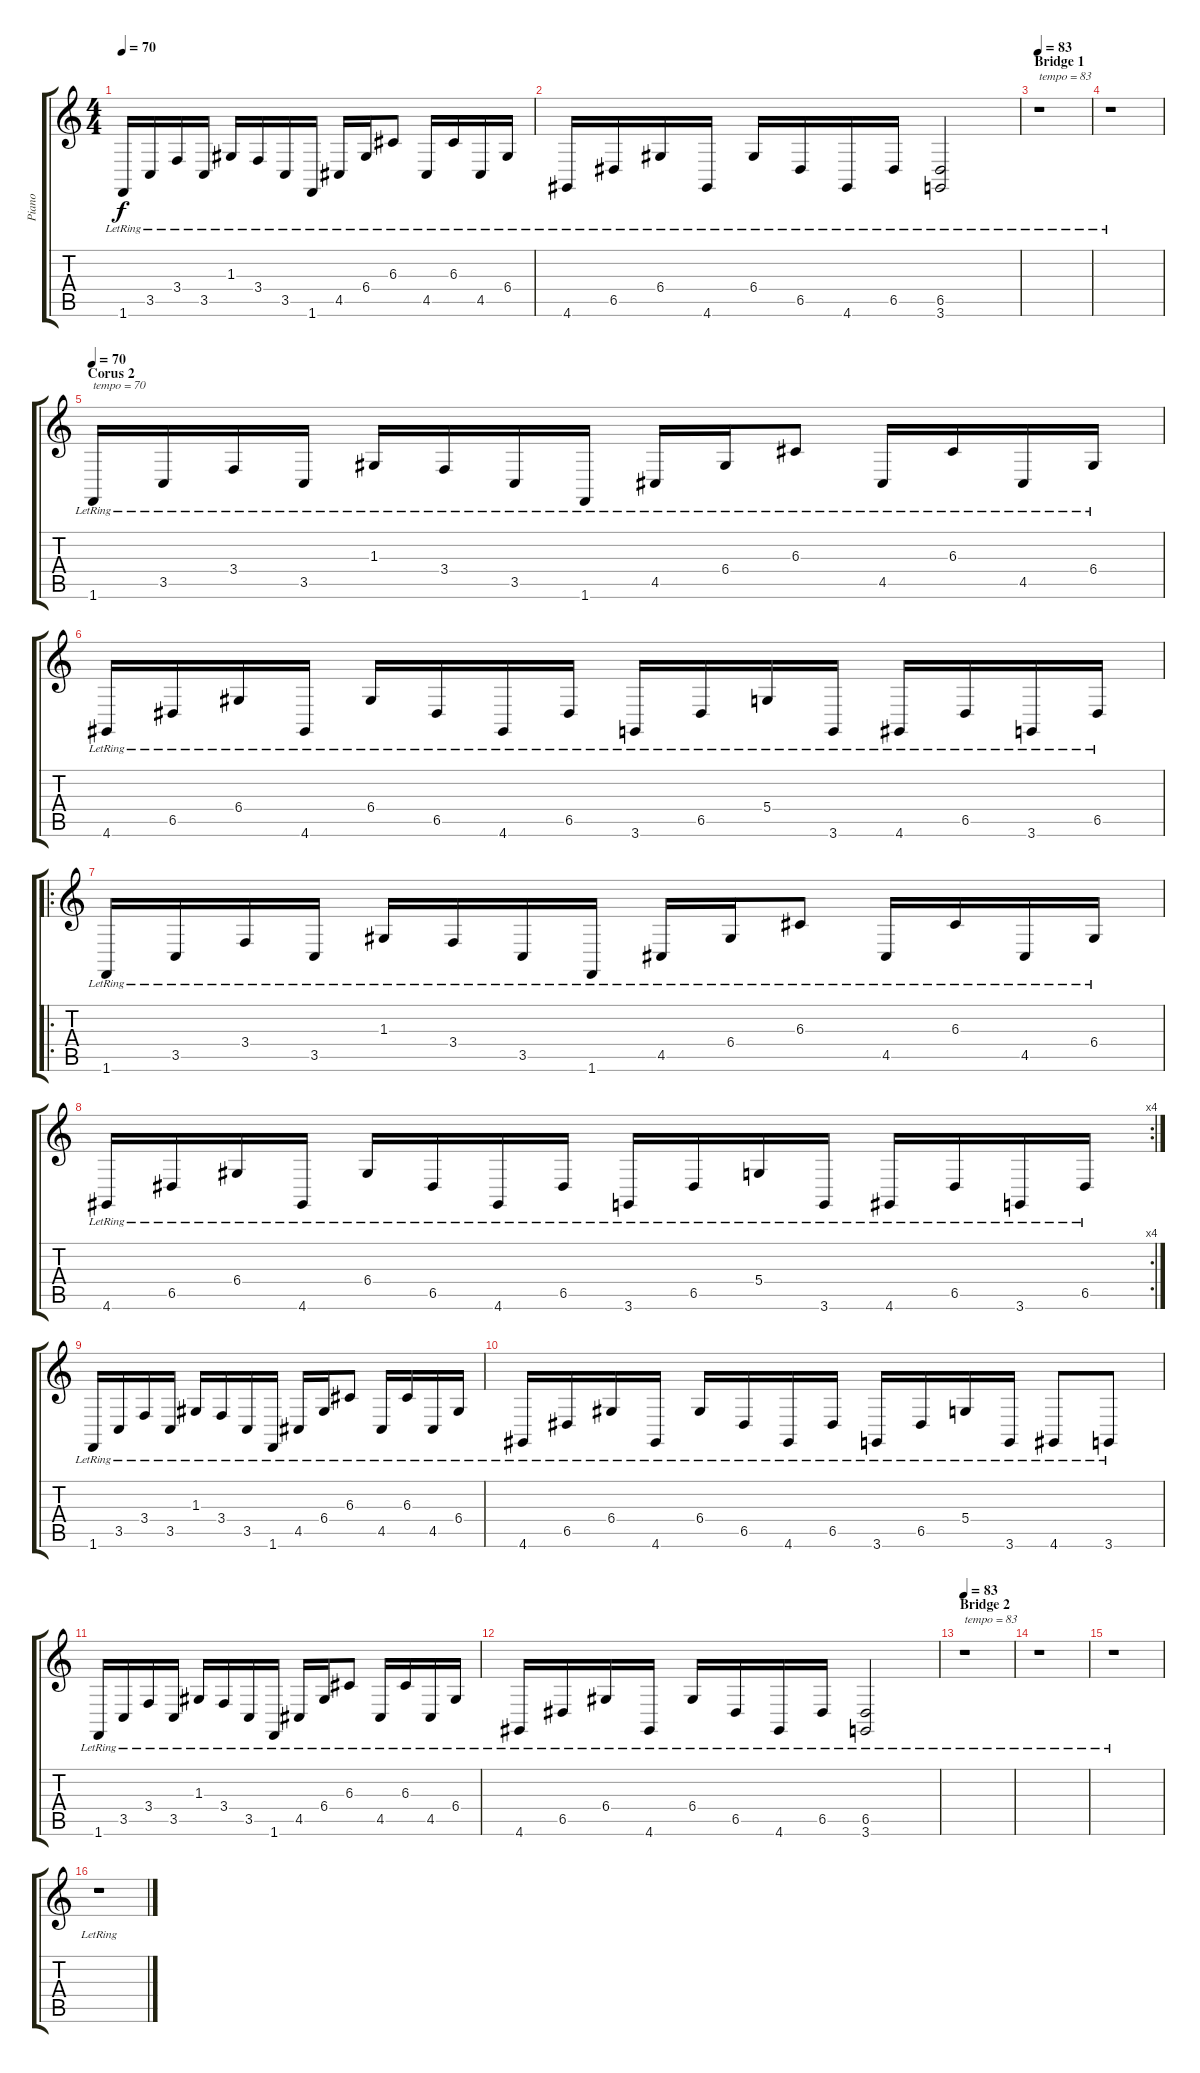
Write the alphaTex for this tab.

\track ("Piano" "Piano") {instrument acousticgrandpiano}
\staff {score tabs}
\tuning (E4 B3 G3 D3 A2 E2) {hide}
\ts (4 4)
\tempo 70
\clef g2
\ks c
1.6{lr}.16{dy f} 3.5{lr}.16 3.4{lr}.16 3.5{lr}.16 1.3{lr}.16 3.4{lr}.16 3.5{lr}.16 1.6{lr}.16 4.5{lr}.16 6.4{lr}.16 6.3{lr}.8 4.5{lr}.16 6.3{lr}.16 4.5{lr}.16 6.4{lr}.16 |
4.6{lr}.16 6.5{lr}.16 6.4{lr}.16 4.6{lr}.16 6.4{lr}.16 6.5{lr}.16 4.6{lr}.16 6.5{lr}.16 (6.5{lr} 3.6{lr}).2 |
\section ("" "Bridge 1")
\tempo 83
r.1{txt "tempo = 83"} |
r.1 |
\section ("" "Corus 2")
\tempo 70
1.6{lr}.16{txt "tempo = 70"} 3.5{lr}.16 3.4{lr}.16 3.5{lr}.16 1.3{lr}.16 3.4{lr}.16 3.5{lr}.16 1.6{lr}.16 4.5{lr}.16 6.4{lr}.16 6.3{lr}.8 4.5{lr}.16 6.3{lr}.16 4.5{lr}.16 6.4{lr}.16 |
4.6{lr}.16 6.5{lr}.16 6.4{lr}.16 4.6{lr}.16 6.4{lr}.16 6.5{lr}.16 4.6{lr}.16 6.5{lr}.16 3.6{lr}.16 6.5{lr}.16 5.4{lr}.16 3.6{lr}.16 4.6{lr}.16 6.5{lr}.16 3.6{lr}.16 6.5{lr}.16 |
\ro
1.6{lr}.16 3.5{lr}.16 3.4{lr}.16 3.5{lr}.16 1.3{lr}.16 3.4{lr}.16 3.5{lr}.16 1.6{lr}.16 4.5{lr}.16 6.4{lr}.16 6.3{lr}.8 4.5{lr}.16 6.3{lr}.16 4.5{lr}.16 6.4{lr}.16 |
\rc 4
4.6{lr}.16 6.5{lr}.16 6.4{lr}.16 4.6{lr}.16 6.4{lr}.16 6.5{lr}.16 4.6{lr}.16 6.5{lr}.16 3.6{lr}.16 6.5{lr}.16 5.4{lr}.16 3.6{lr}.16 4.6{lr}.16 6.5{lr}.16 3.6{lr}.16 6.5{lr}.16 |
1.6{lr}.16 3.5{lr}.16 3.4{lr}.16 3.5{lr}.16 1.3{lr}.16 3.4{lr}.16 3.5{lr}.16 1.6{lr}.16 4.5{lr}.16 6.4{lr}.16 6.3{lr}.8 4.5{lr}.16 6.3{lr}.16 4.5{lr}.16 6.4{lr}.16 |
4.6{lr}.16 6.5{lr}.16 6.4{lr}.16 4.6{lr}.16 6.4{lr}.16 6.5{lr}.16 4.6{lr}.16 6.5{lr}.16 3.6{lr}.16 6.5{lr}.16 5.4{lr}.16 3.6{lr}.16 4.6{lr}.8 3.6{lr}.8 |
1.6{lr}.16 3.5{lr}.16 3.4{lr}.16 3.5{lr}.16 1.3{lr}.16 3.4{lr}.16 3.5{lr}.16 1.6{lr}.16 4.5{lr}.16 6.4{lr}.16 6.3{lr}.8 4.5{lr}.16 6.3{lr}.16 4.5{lr}.16 6.4{lr}.16 |
4.6{lr}.16 6.5{lr}.16 6.4{lr}.16 4.6{lr}.16 6.4{lr}.16 6.5{lr}.16 4.6{lr}.16 6.5{lr}.16 (6.5{lr} 3.6{lr}).2 |
\section ("" "Bridge 2")
\tempo 83
r.1{txt "tempo = 83"} |
r.1 |
r.1 |
r.1
